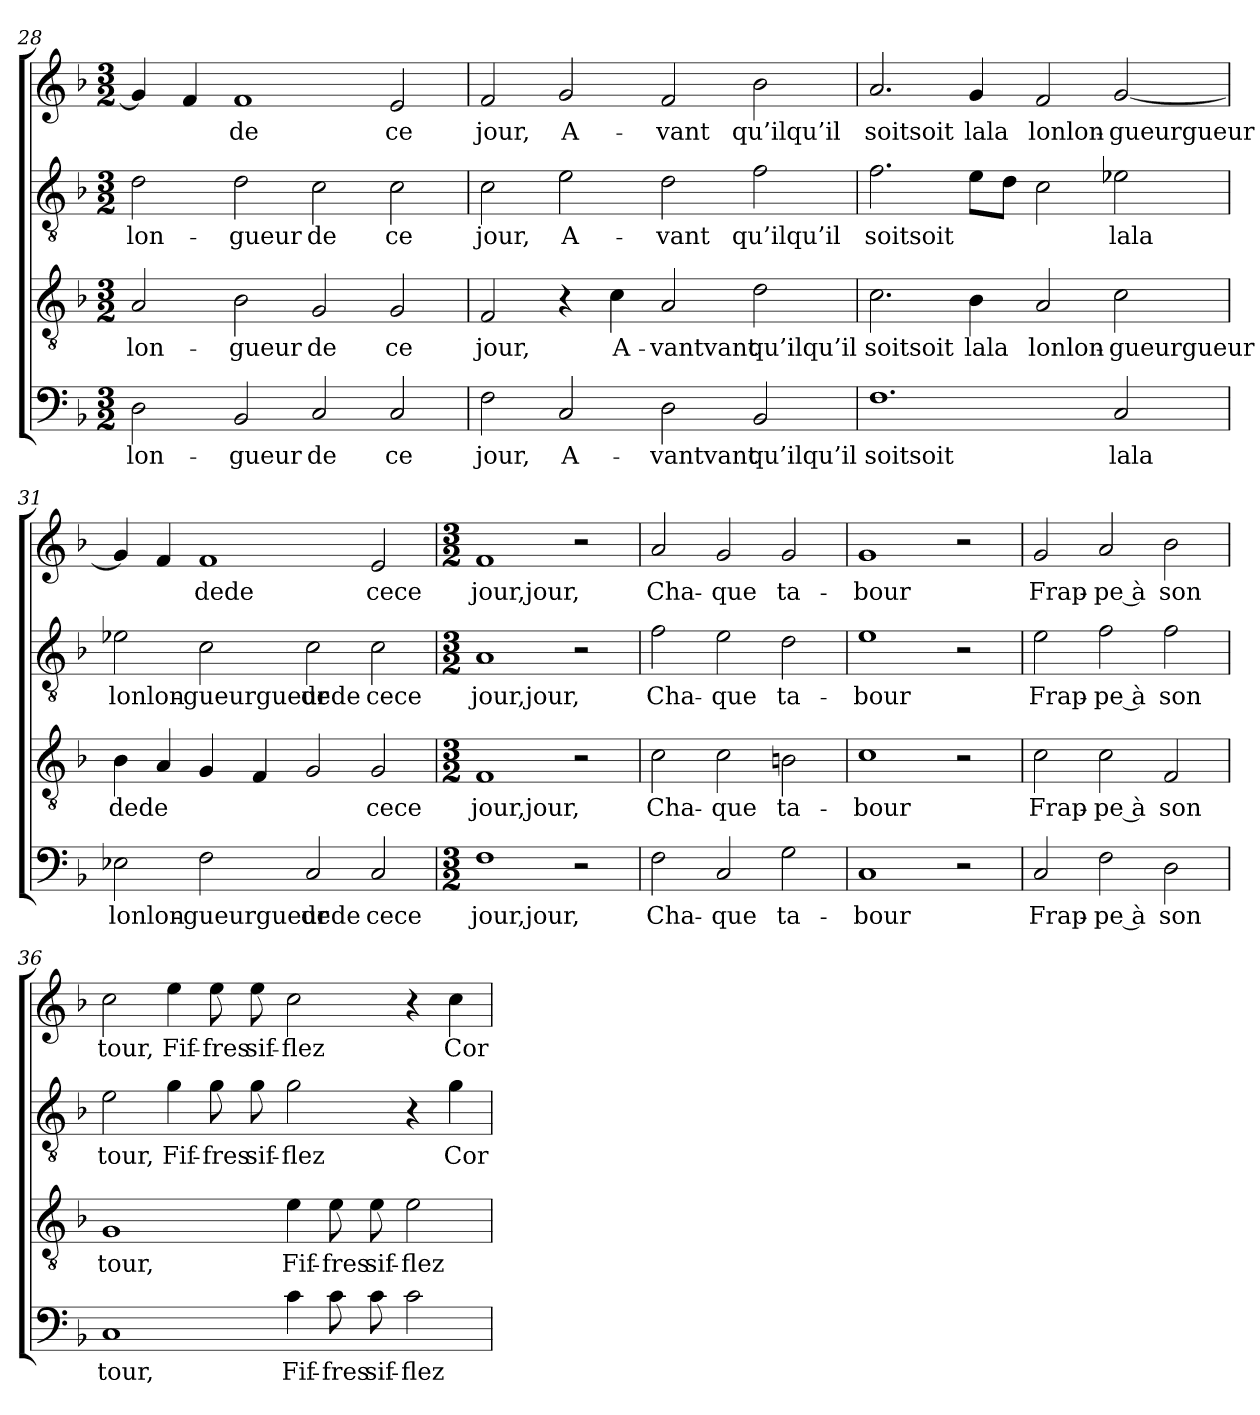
**kern	**text	**kern	**text	**kern	**text	**kern	**text
*part4	*part4	*part3	*part3	*part2	*part2	*part1	*part1
*staff4	*staff4	*staff3	*staff3	*staff2	*staff2	*staff1	*staff1
*clefF4	*	*clefGv2	*	*clefGv2	*	*clefG2	*
*k[b-]	*	*k[b-]	*	*k[b-]	*	*k[b-]	*
*M3/2	*	*M3/2	*	*M3/2	*	*M3/2	*
=28	=28	=28	=28	=28	=28	=28	=28
2D	lon-	2A	lon-	2d	lon-	4g]	.
.	.	.	.	.	.	4f	.
2BB-	-gueur	2B-	-gueur	2d	-gueur	1f	de
2C	de	2G	de	2c	de	.	.
2C	ce	2G	ce	2c	ce	2e	ce
=29	=29	=29	=29	=29	=29	=29	=29
2F	jour,	2F	jour,	2c	jour,	2f	jour,
2C	A-	4r	.	2e	A-	2g	A-
.	.	4c	A-	.	.	.	.
2D	vantvant	2A	vantvant	2d	-vant	2f	-vant
2BB-	qu’ilqu’il	2d	qu’ilqu’il	2f	qu’ilqu’il	2b-	qu’ilqu’il
!!LO:LB:g=z
=30	=30	=30	=30	=30	=30	=30	=30
1.F	soitsoit	2.c	soitsoit	2.f	soitsoit	2.a	soitsoit
.	.	4B-	lala	8eL	.	4g	lala
.	.	.	.	8dJ	.	.	.
.	.	2A	lonlon-	2c	.	2f	lonlon-
2C	lala	2c	-gueurgueur	2e-X	lala	[2g	-gueurgueur
=31	=31	=31	=31	=31	=31	=31	=31
2E-X	lonlon-	4B-	dede	2e-X	lonlon-	4g]	.
.	.	4A	.	.	.	4f	.
2F	-gueurgueur	4G	.	2c	-gueurgueur	1f	dede
.	.	4F	.	.	.	.	.
2C	dede	2G	.	2c	dede	.	.
2C	cece	2G	cece	2c	cece	2e	cece
=32	=32	=32	=32	=32	=32	=32	=32
*M3/2	*	*M3/2	*	*M3/2	*	*M3/2	*
1F	jour,jour,	1F	jour,jour,	1A	jour,jour,	1f	jour,jour,
2r	.	2r	.	2r	.	2r	.
=33	=33	=33	=33	=33	=33	=33	=33
2F	-Cha-	2c	-Cha-	2f	Cha-	2a	Cha-
2C	-que	2c	-que	2e	-que	2g	-que
2G	ta-	2Bn	ta-	2d	ta-	2g	ta-
=34	=34	=34	=34	=34	=34	=34	=34
1C	-bour	1c	-bour	1e	-bour	1g	-bour
2r	.	2r	.	2r	.	2r	.
!!LO:LB:g=z
=35	=35	=35	=35	=35	=35	=35	=35
2C	Frap-	2c	Frap-	2e	Frap-	2g	Frap-
2F	-pe à	2c	-pe à	2f	-pe à	2a	-pe à
2D	son	2F	son	2f	son	2b-	son
=36	=36	=36	=36	=36	=36	=36	=36
1C	tour,	1G	tour,	2e	tour,	2cc	tour,
.	.	.	.	4g	Fif-	4ee	Fif-
.	.	.	.	8g	-fres	8ee	-fres
.	.	.	.	8g	sif-	8ee	sif-
4c	Fif-	4e	Fif-	2g	-flez	2cc	-flez
8c	-fres	8e	-fres	.	.	.	.
8c	sif-	8e	sif-	.	.	.	.
2c	-flez	2e	-flez	4r	.	4r	.
.	.	.	.	4g	Cor-	4cc	Cor-
=	=	=	=	=	=	=	=
*-	*-	*-	*-	*-	*-	*-	*-
